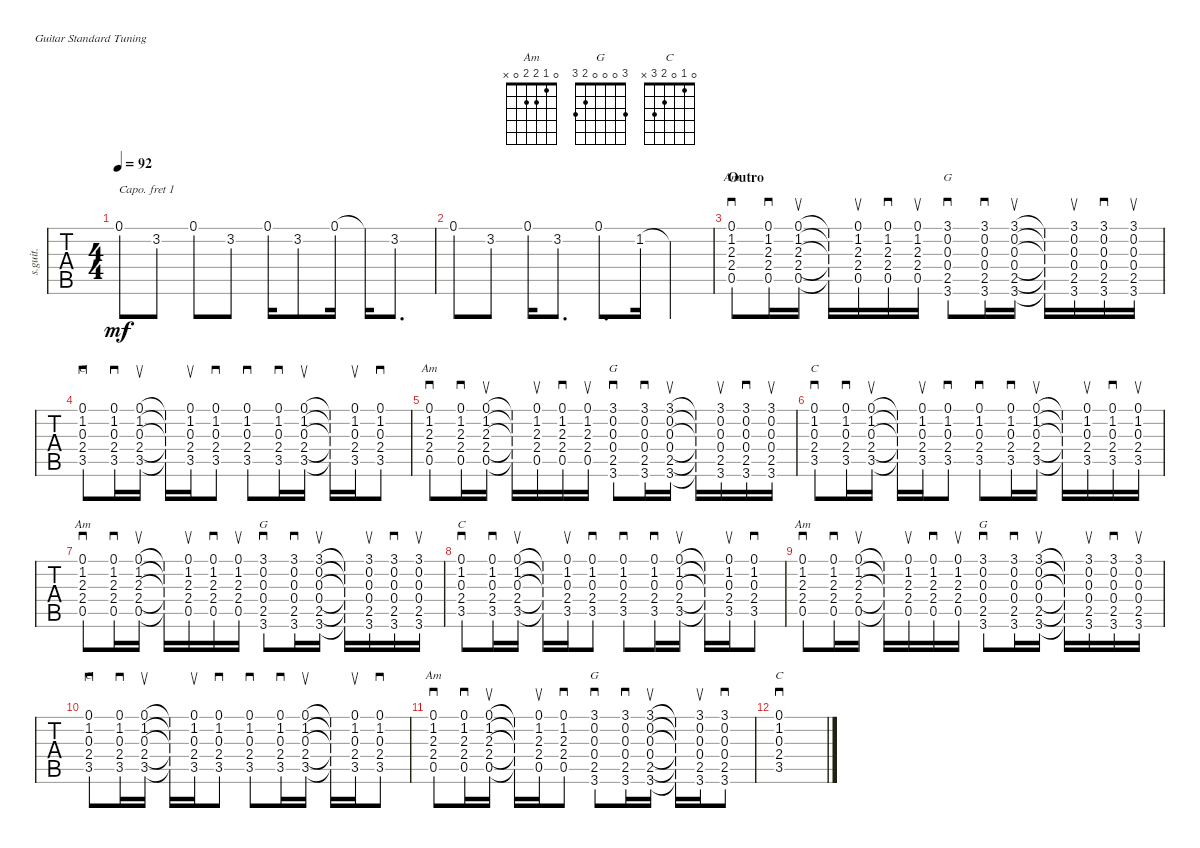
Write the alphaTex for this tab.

\defaultSystemsLayout 4
\bracketExtendMode nobrackets
\track ("HRV Advanced Rhythm" "s.guit.") {instrument acousticguitarsteel}
\staff {tabs}
\capo 1
\tuning (E4 B3 G3 D3 A2 E2)
\displaytranspose 0
\chord ("Am" 0 1 2 2 0 x)
\chord ("G" 3 0 0 0 2 3)
\chord ("C" 0 1 0 2 3 x)
\ts (4 4)
\tempo 92
\clef g2
\ks aminor
0.1.8{dy mf beam Up} 3.2{lf 4 acc #}.8{beam Up} 0.1.8{beam Up} 3.2{acc #}.8{beam Up} 0.1.16{beam Up} 3.2{acc #}.8{beam Up} 0.1.16{beam Up} 0.1{t}.16{beam Up} 3.2{acc #}.8{d beam Up} |
0.1.8{beam Up} 3.2{acc #}.8{beam Up} 0.1.16{beam Up} 3.2{acc #}.8{d beam Up} 0.1.8{d beam Up} 1.2{acc #}.16{beam Up} 1.2{t acc #}.4{beam Up} |
\section ("" "Outro")
(0.5{acc #} 2.4 2.3{acc #} 1.2{acc #} 0.1).8{sd ch "Am" beam Up} (0.5{acc #} 2.4 2.3{acc #} 1.2{acc #} 0.1).16{sd beam Up} (0.5{acc #} 2.4 2.3{acc #} 1.2{acc #} 0.1).16{su beam Up} (0.5{t acc #} 2.4{t} 2.3{t acc #} 1.2{t acc #} 0.1{t}).16{beam Up} (0.5{acc #} 2.4 2.3{acc #} 1.2{acc #} 0.1).16{su beam Up} (0.5{acc #} 2.4 2.3{acc #} 1.2{acc #} 0.1).16{sd beam Up} (0.5{acc #} 2.4 2.3{acc #} 1.2{acc #} 0.1).16{su beam Up} (2.5 0.4{acc #} 0.3{acc #} 0.2 3.1{acc #} 3.6{acc #}).8{sd ch "G" beam Up} (3.6{acc #} 2.5 0.4{acc #} 0.3{acc #} 0.2 3.1{acc #}).16{sd beam Up} (2.5 0.4{acc #} 0.3{acc #} 0.2 3.1{acc #} 3.6{acc #}).16{su beam Up} (2.5{t} 0.4{t acc #} 0.3{t acc #} 0.2{t} 3.1{t acc #} 3.6{t acc #}).16{beam Up} (3.6{acc #} 2.5 0.4{acc #} 0.3{acc #} 0.2 3.1{acc #}).16{su beam Up} (2.5 0.4{acc #} 0.3{acc #} 0.2 3.1{acc #} 3.6{acc #}).16{sd beam Up} (2.5 0.4{acc #} 0.3{acc #} 0.2 3.1{acc #} 3.6{acc #}).16{su beam Up} |
(3.5{acc #} 2.4 0.3{acc #} 1.2{acc #} 0.1).8{sd ch "C" beam Up} (3.5{acc #} 2.4 0.3{acc #} 1.2{acc #} 0.1).16{sd beam Up} (3.5{acc #} 2.4 0.3{acc #} 1.2{acc #} 0.1).16{su beam Up} (3.5{t acc #} 2.4{t} 0.3{t acc #} 1.2{t acc #} 0.1{t}).16{beam Up} (3.5{acc #} 2.4 0.3{acc #} 1.2{acc #} 0.1).16{su beam Up} (3.5{acc #} 2.4 0.3{acc #} 1.2{acc #} 0.1).8{sd beam Up} (3.5{acc #} 2.4 0.3{acc #} 1.2{acc #} 0.1).8{sd beam Up} (3.5{acc #} 2.4 0.3{acc #} 1.2{acc #} 0.1).16{sd beam Up} (3.5{acc #} 2.4 0.3{acc #} 1.2{acc #} 0.1).16{su beam Up} (3.5{t acc #} 2.4{t} 0.3{t acc #} 1.2{t acc #} 0.1{t}).16{beam Up} (3.5{acc #} 2.4 0.3{acc #} 1.2{acc #} 0.1).16{su beam Up} (3.5{acc #} 2.4 0.3{acc #} 1.2{acc #} 0.1).8{sd beam Up} |
(0.5{acc #} 2.4 2.3{acc #} 1.2{acc #} 0.1).8{sd ch "Am" beam Up} (0.5{acc #} 2.4 2.3{acc #} 1.2{acc #} 0.1).16{sd beam Up} (0.5{acc #} 2.4 2.3{acc #} 1.2{acc #} 0.1).16{su beam Up} (0.5{t acc #} 2.4{t} 2.3{t acc #} 1.2{t acc #} 0.1{t}).16{beam Up} (0.5{acc #} 2.4 2.3{acc #} 1.2{acc #} 0.1).16{su beam Up} (0.5{acc #} 2.4 2.3{acc #} 1.2{acc #} 0.1).16{sd beam Up} (0.5{acc #} 2.4 2.3{acc #} 1.2{acc #} 0.1).16{su beam Up} (2.5 0.4{acc #} 0.3{acc #} 0.2 3.1{acc #} 3.6{acc #}).8{sd ch "G" beam Up} (3.6{acc #} 2.5 0.4{acc #} 0.3{acc #} 0.2 3.1{acc #}).16{sd beam Up} (2.5 0.4{acc #} 0.3{acc #} 0.2 3.1{acc #} 3.6{acc #}).16{su beam Up} (2.5{t} 0.4{t acc #} 0.3{t acc #} 0.2{t} 3.1{t acc #} 3.6{t acc #}).16{beam Up} (3.6{acc #} 2.5 0.4{acc #} 0.3{acc #} 0.2 3.1{acc #}).16{su beam Up} (2.5 0.4{acc #} 0.3{acc #} 0.2 3.1{acc #} 3.6{acc #}).16{sd beam Up} (2.5 0.4{acc #} 0.3{acc #} 0.2 3.1{acc #} 3.6{acc #}).16{su beam Up} |
(3.5{acc #} 2.4 0.3{acc #} 1.2{acc #} 0.1).8{sd ch "C" beam Up} (3.5{acc #} 2.4 0.3{acc #} 1.2{acc #} 0.1).16{sd beam Up} (3.5{acc #} 2.4 0.3{acc #} 1.2{acc #} 0.1).16{su beam Up} (3.5{t acc #} 2.4{t} 0.3{t acc #} 1.2{t acc #} 0.1{t}).16{beam Up} (3.5{acc #} 2.4 0.3{acc #} 1.2{acc #} 0.1).16{su beam Up} (3.5{acc #} 2.4 0.3{acc #} 1.2{acc #} 0.1).8{sd beam Up} (3.5{acc #} 2.4 0.3{acc #} 1.2{acc #} 0.1).8{sd beam Up} (3.5{acc #} 2.4 0.3{acc #} 1.2{acc #} 0.1).16{sd beam Up} (3.5{acc #} 2.4 0.3{acc #} 1.2{acc #} 0.1).16{su beam Up} (3.5{t acc #} 2.4{t} 0.3{t acc #} 1.2{t acc #} 0.1{t}).16{beam Up} (3.5{acc #} 2.4 0.3{acc #} 1.2{acc #} 0.1).16{su beam Up} (3.5{acc #} 2.4 0.3{acc #} 1.2{acc #} 0.1).16{sd beam Up} (3.5{acc #} 2.4 0.3{acc #} 1.2{acc #} 0.1).16{su beam Up} |
(0.5{acc #} 2.4 2.3{acc #} 1.2{acc #} 0.1).8{sd ch "Am" beam Up} (0.5{acc #} 2.4 2.3{acc #} 1.2{acc #} 0.1).16{sd beam Up} (0.5{acc #} 2.4 2.3{acc #} 1.2{acc #} 0.1).16{su beam Up} (0.5{t acc #} 2.4{t} 2.3{t acc #} 1.2{t acc #} 0.1{t}).16{beam Up} (0.5{acc #} 2.4 2.3{acc #} 1.2{acc #} 0.1).16{su beam Up} (0.5{acc #} 2.4 2.3{acc #} 1.2{acc #} 0.1).16{sd beam Up} (0.5{acc #} 2.4 2.3{acc #} 1.2{acc #} 0.1).16{su beam Up} (2.5 0.4{acc #} 0.3{acc #} 0.2 3.1{acc #} 3.6{acc #}).8{sd ch "G" beam Up} (3.6{acc #} 2.5 0.4{acc #} 0.3{acc #} 0.2 3.1{acc #}).16{sd beam Up} (2.5 0.4{acc #} 0.3{acc #} 0.2 3.1{acc #} 3.6{acc #}).16{su beam Up} (2.5{t} 0.4{t acc #} 0.3{t acc #} 0.2{t} 3.1{t acc #} 3.6{t acc #}).16{beam Up} (3.6{acc #} 2.5 0.4{acc #} 0.3{acc #} 0.2 3.1{acc #}).16{su beam Up} (2.5 0.4{acc #} 0.3{acc #} 0.2 3.1{acc #} 3.6{acc #}).16{sd beam Up} (2.5 0.4{acc #} 0.3{acc #} 0.2 3.1{acc #} 3.6{acc #}).16{su beam Up} |
(3.5{acc #} 2.4 0.3{acc #} 1.2{acc #} 0.1).8{sd ch "C" beam Up} (3.5{acc #} 2.4 0.3{acc #} 1.2{acc #} 0.1).16{sd beam Up} (3.5{acc #} 2.4 0.3{acc #} 1.2{acc #} 0.1).16{su beam Up} (3.5{t acc #} 2.4{t} 0.3{t acc #} 1.2{t acc #} 0.1{t}).16{beam Up} (3.5{acc #} 2.4 0.3{acc #} 1.2{acc #} 0.1).16{su beam Up} (3.5{acc #} 2.4 0.3{acc #} 1.2{acc #} 0.1).8{sd beam Up} (3.5{acc #} 2.4 0.3{acc #} 1.2{acc #} 0.1).8{sd beam Up} (3.5{acc #} 2.4 0.3{acc #} 1.2{acc #} 0.1).16{sd beam Up} (3.5{acc #} 2.4 0.3{acc #} 1.2{acc #} 0.1).16{su beam Up} (3.5{t acc #} 2.4{t} 0.3{t acc #} 1.2{t acc #} 0.1{t}).16{beam Up} (3.5{acc #} 2.4 0.3{acc #} 1.2{acc #} 0.1).16{su beam Up} (3.5{acc #} 2.4 0.3{acc #} 1.2{acc #} 0.1).8{sd beam Up} |
(0.5{acc #} 2.4 2.3{acc #} 1.2{acc #} 0.1).8{sd ch "Am" beam Up} (0.5{acc #} 2.4 2.3{acc #} 1.2{acc #} 0.1).16{sd beam Up} (0.5{acc #} 2.4 2.3{acc #} 1.2{acc #} 0.1).16{su beam Up} (0.5{t acc #} 2.4{t} 2.3{t acc #} 1.2{t acc #} 0.1{t}).16{beam Up} (0.5{acc #} 2.4 2.3{acc #} 1.2{acc #} 0.1).16{su beam Up} (0.5{acc #} 2.4 2.3{acc #} 1.2{acc #} 0.1).16{sd beam Up} (0.5{acc #} 2.4 2.3{acc #} 1.2{acc #} 0.1).16{su beam Up} (2.5 0.4{acc #} 0.3{acc #} 0.2 3.1{acc #} 3.6{acc #}).8{sd ch "G" beam Up} (3.6{acc #} 2.5 0.4{acc #} 0.3{acc #} 0.2 3.1{acc #}).16{sd beam Up} (2.5 0.4{acc #} 0.3{acc #} 0.2 3.1{acc #} 3.6{acc #}).16{su beam Up} (2.5{t} 0.4{t acc #} 0.3{t acc #} 0.2{t} 3.1{t acc #} 3.6{t acc #}).16{beam Up} (3.6{acc #} 2.5 0.4{acc #} 0.3{acc #} 0.2 3.1{acc #}).16{su beam Up} (2.5 0.4{acc #} 0.3{acc #} 0.2 3.1{acc #} 3.6{acc #}).16{sd beam Up} (2.5 0.4{acc #} 0.3{acc #} 0.2 3.1{acc #} 3.6{acc #}).16{su beam Up} |
(3.5{acc #} 2.4 0.3{acc #} 1.2{acc #} 0.1).8{sd ch "C" beam Up} (3.5{acc #} 2.4 0.3{acc #} 1.2{acc #} 0.1).16{sd beam Up} (3.5{acc #} 2.4 0.3{acc #} 1.2{acc #} 0.1).16{su beam Up} (3.5{t acc #} 2.4{t} 0.3{t acc #} 1.2{t acc #} 0.1{t}).16{beam Up} (3.5{acc #} 2.4 0.3{acc #} 1.2{acc #} 0.1).16{su beam Up} (3.5{acc #} 2.4 0.3{acc #} 1.2{acc #} 0.1).8{sd beam Up} (3.5{acc #} 2.4 0.3{acc #} 1.2{acc #} 0.1).8{sd beam Up} (3.5{acc #} 2.4 0.3{acc #} 1.2{acc #} 0.1).16{sd beam Up} (3.5{acc #} 2.4 0.3{acc #} 1.2{acc #} 0.1).16{su beam Up} (3.5{t acc #} 2.4{t} 0.3{t acc #} 1.2{t acc #} 0.1{t}).16{beam Up} (3.5{acc #} 2.4 0.3{acc #} 1.2{acc #} 0.1).16{su beam Up} (3.5{acc #} 2.4 0.3{acc #} 1.2{acc #} 0.1).8{sd beam Up} |
(0.5{acc #} 2.4 2.3{acc #} 1.2{acc #} 0.1).8{sd ch "Am" beam Up} (0.5{acc #} 2.4 2.3{acc #} 1.2{acc #} 0.1).16{sd beam Up} (0.5{acc #} 2.4 2.3{acc #} 1.2{acc #} 0.1).16{su beam Up} (0.5{t acc #} 2.4{t} 2.3{t acc #} 1.2{t acc #} 0.1{t}).16{beam Up} (0.5{acc #} 2.4 2.3{acc #} 1.2{acc #} 0.1).16{su beam Up} (0.5{acc #} 2.4 2.3{acc #} 1.2{acc #} 0.1).8{sd beam Up} (2.5 0.4{acc #} 0.3{acc #} 0.2 3.1{acc #} 3.6{acc #}).8{sd ch "G" beam Up} (3.6{acc #} 2.5 0.4{acc #} 0.3{acc #} 0.2 3.1{acc #}).16{sd beam Up} (2.5 0.4{acc #} 0.3{acc #} 0.2 3.1{acc #} 3.6{acc #}).16{su beam Up} (2.5{t} 0.4{t acc #} 0.3{t acc #} 0.2{t} 3.1{t acc #} 3.6{t acc #}).16{beam Up} (3.6{acc #} 2.5 0.4{acc #} 0.3{acc #} 0.2 3.1{acc #}).16{su beam Up} (2.5 0.4{acc #} 0.3{acc #} 0.2 3.1{acc #} 3.6{acc #}).8{sd beam Up} |
(3.5{acc #} 2.4 0.3{acc #} 1.2{acc #} 0.1).1{sd ch "C" beam Up}
